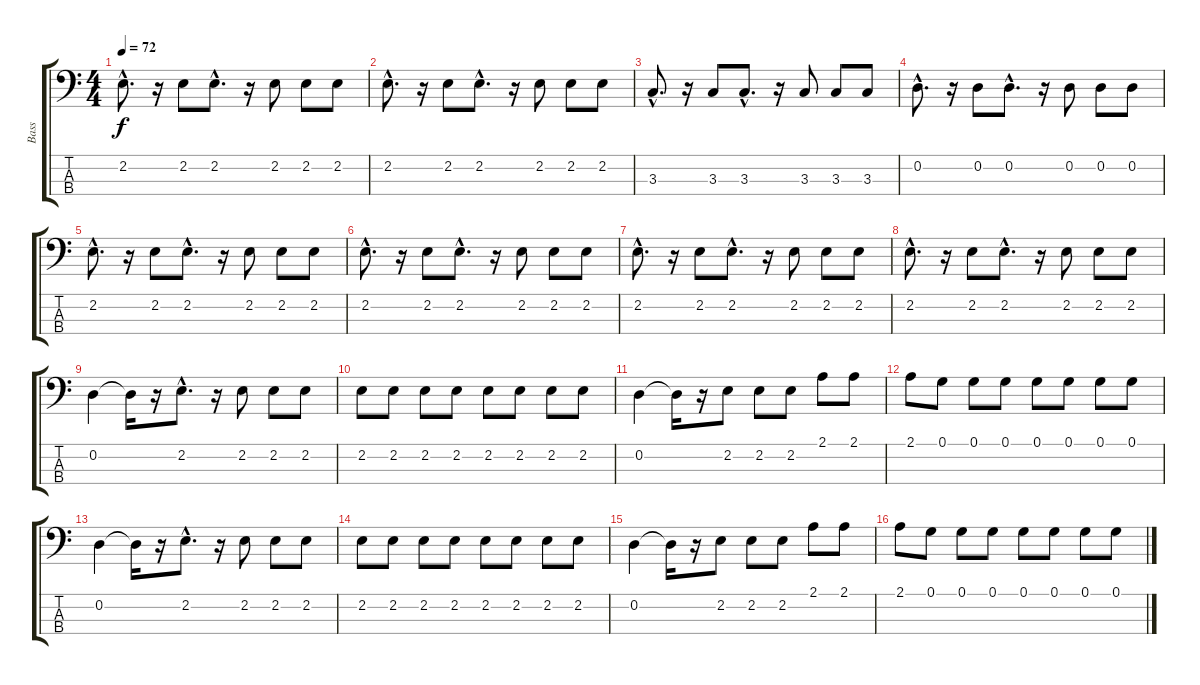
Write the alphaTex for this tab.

\track ("Bass" "Bass") {instrument electricbassfinger}
\staff {score tabs}
\tuning (G2 D2 A1 E1) {hide}
\ts (4 4)
\tempo 72
\clef f4
\ks c
2.2{hac}.8{d dy f} r.16 2.2.8 2.2{hac}.8{d} r.16 2.2.8 2.2.8 2.2.8 |
2.2{hac}.8{d} r.16 2.2.8 2.2{hac}.8{d} r.16 2.2.8 2.2.8 2.2.8 |
3.3{hac}.8{d} r.16 3.3.8 3.3{hac}.8{d} r.16 3.3.8 3.3.8 3.3.8 |
0.2{hac}.8{d} r.16 0.2.8 0.2{hac}.8{d} r.16 0.2.8 0.2.8 0.2.8 |
2.2{hac}.8{d} r.16 2.2.8 2.2{hac}.8{d} r.16 2.2.8 2.2.8 2.2.8 |
2.2{hac}.8{d} r.16 2.2.8 2.2{hac}.8{d} r.16 2.2.8 2.2.8 2.2.8 |
2.2{hac}.8{d} r.16 2.2.8 2.2{hac}.8{d} r.16 2.2.8 2.2.8 2.2.8 |
2.2{hac}.8{d} r.16 2.2.8 2.2{hac}.8{d} r.16 2.2.8 2.2.8 2.2.8 |
0.2.4 0.2{t}.16 r.16 2.2{hac}.8{d} r.16 2.2.8 2.2.8 2.2.8 |
2.2.8 2.2.8 2.2.8 2.2.8 2.2.8 2.2.8 2.2.8 2.2.8 |
0.2.4 0.2{t}.16 r.16 2.2.8 2.2.8 2.2.8 2.1.8 2.1.8 |
2.1.8 0.1.8 0.1.8 0.1.8 0.1.8 0.1.8 0.1.8 0.1.8 |
0.2.4 0.2{t}.16 r.16 2.2{hac}.8{d} r.16 2.2.8 2.2.8 2.2.8 |
2.2.8 2.2.8 2.2.8 2.2.8 2.2.8 2.2.8 2.2.8 2.2.8 |
0.2.4 0.2{t}.16 r.16 2.2.8 2.2.8 2.2.8 2.1.8 2.1.8 |
2.1.8 0.1.8 0.1.8 0.1.8 0.1.8 0.1.8 0.1.8 0.1.8
